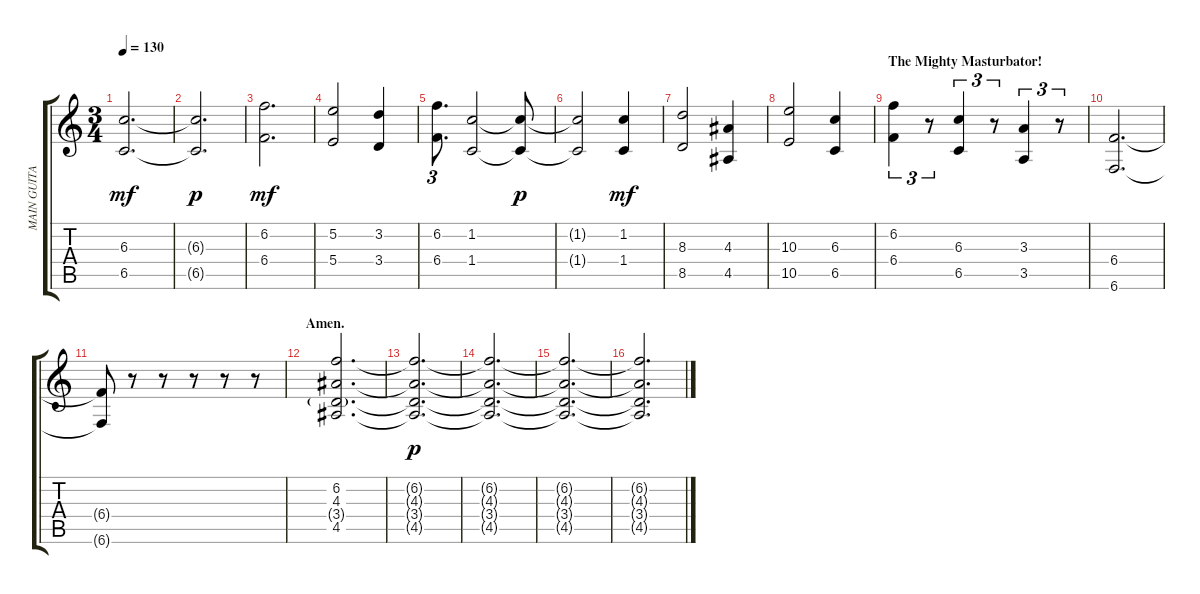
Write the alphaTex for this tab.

\track ("MAIN GUITAR" "MAIN GUITA") {instrument distortionguitar}
\staff {score tabs}
\tuning (Eb4 B3 Gb3 B2 Gb2 B1) {hide}
\ts (3 4)
\tempo 130
\clef g2
\ks c
(6.3 6.5).2{d dy mf} |
(6.3{t} 6.5{t}).2{d dy p} |
(6.2 6.4).2{d dy mf} |
(5.2 5.4).2 (3.2 3.4).4 |
(6.2 6.4).8{d tu (3 2)} (1.2 1.4).2 (1.2{t} 1.4{t}).8{dy p} |
(1.2{t} 1.4{t}).2 (1.2 1.4).4{dy mf} |
(8.3 8.5).2 (4.3 4.5).4 |
(10.3 10.5).2 (6.3 6.5).4 |
\section ("" "The Mighty Masturbator!")
(6.2 6.4).4{tu (3 2)} r.8{tu (3 2)} (6.3 6.5).4{tu (3 2)} r.8{tu (3 2)} (3.3 3.5).4{tu (3 2)} r.8{tu (3 2)} |
(6.4 6.6).2{d} |
(6.4{t} 6.6{t}).8 r.8 r.8 r.8 r.8 r.8 |
\section ("" "Amen.")
(6.2 4.3 3.4{g} 4.5).2{d} |
(6.2{t} 4.3{t} 3.4{t} 4.5{t}).2{d dy p} |
(6.2{t} 4.3{t} 3.4{t} 4.5{t}).2{d} |
(6.2{t} 4.3{t} 3.4{t} 4.5{t}).2{d} |
(6.2{t} 4.3{t} 3.4{t} 4.5{t}).2{d}
